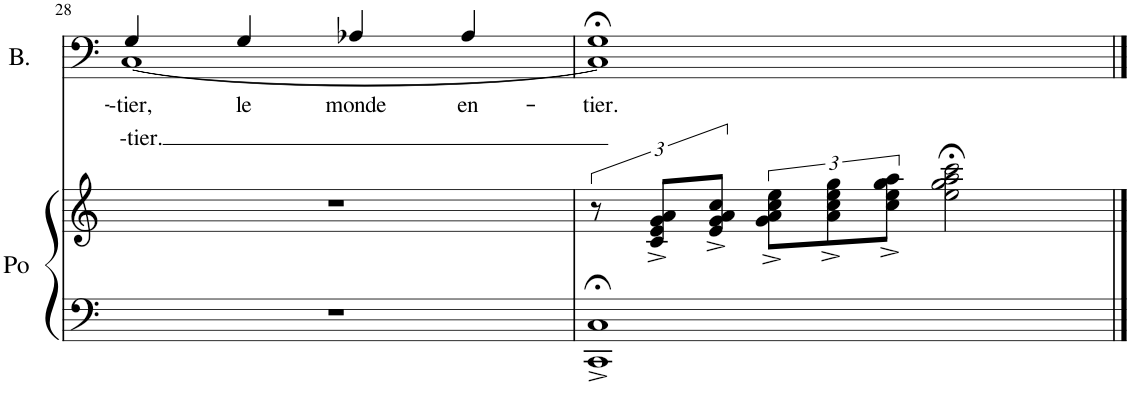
**kern	**kern	**kern	**text
*part2	*part2	*part1	*part1
*staff3	*staff2	*staff1	*staff1
*I"Po	*	*I"B.	*
*I'Po	*	*I'B.	*
!!LO:PB:g=z
*clefF4	*clefG2	*clefF4	*
*k[]	*k[]	*k[]	*
*M4/4	*M4/4	*M4/4	*
*met(c)	*met(c)	*met(c)	*
=28	=28	=28	=28
!	!	!	!LO:LY:b
*	*	*^	*
!	!	!	!	!LO:LY:b
1r	1r	4G/	[1C	-tier.
!	!	!	!	!LO:LY:b
.	.	4G/	.	le
!	!	!	!	!LO:LY:b
.	.	4A-X/	.	monde
!	!	!	!	!LO:LY:b
.	.	4A-/	.	en-
=29	=29	=29	=29	=29
!	!	!	!	!LO:LY:b
1CC;<^ 1C;<^	12r	1G;<	1C]	-tier.
.	12c/^ 12e/^ 12g/^ 12a/^L	.	.	.
.	12e/^ 12g/^ 12a/^ 12cc/^J	.	.	.
.	12g\^< 12a\^< 12cc\^< 12ee\^<L	.	.	.
.	12a\^< 12cc\^< 12ee\^< 12gg\^<	.	.	.
.	12cc\^< 12ee\^< 12gg\^< 12aa\^<J	.	.	.
.	2ee\;< 2gg\;< 2aa\;< 2ccc\;<	.	.	.
*	*	*v	*v	*
==	==	==	==
*-	*-	*-	*-
